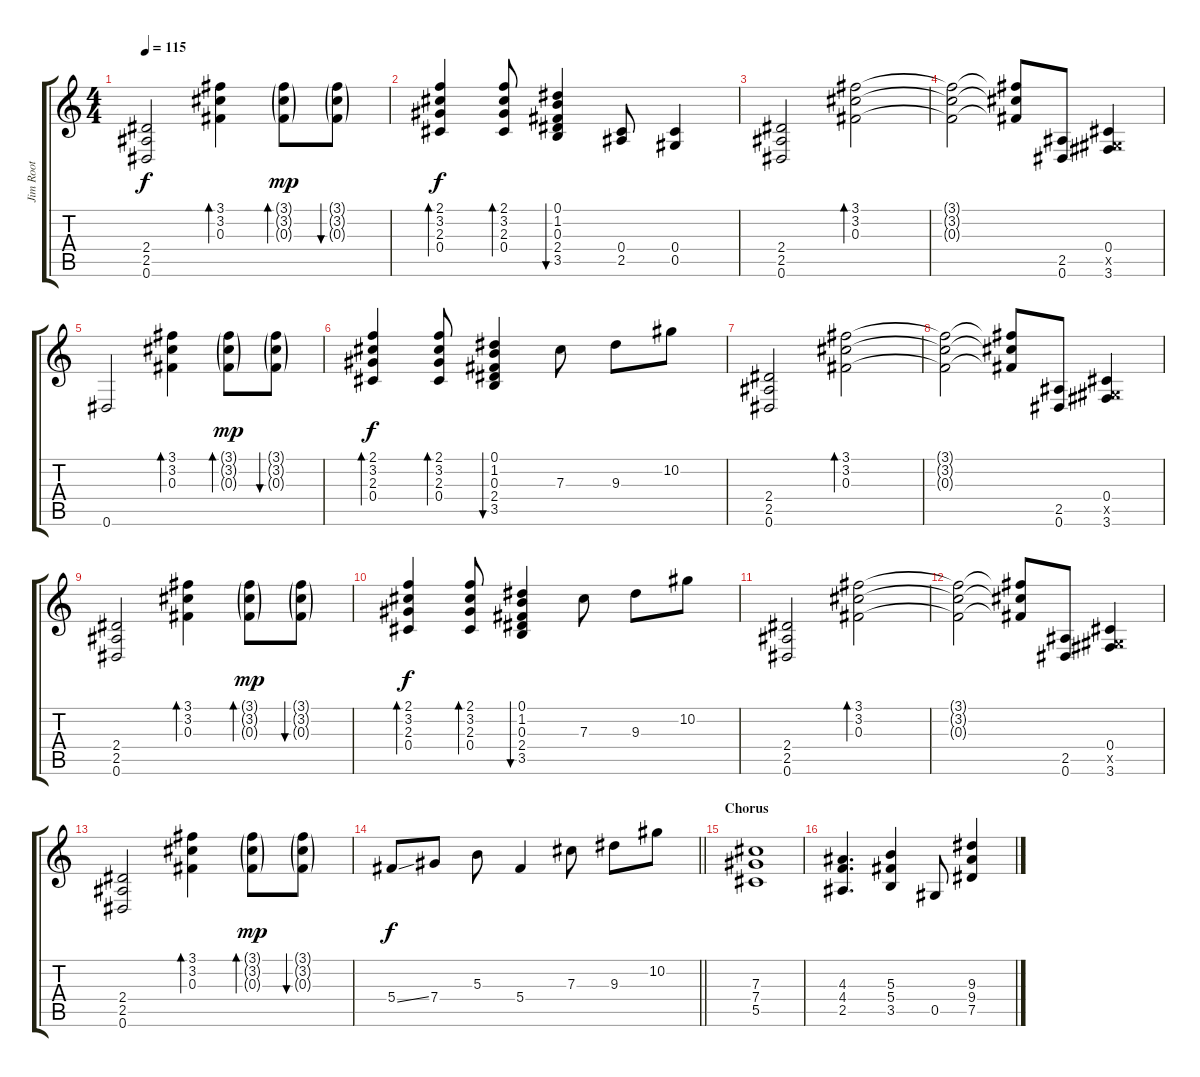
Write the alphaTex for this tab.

\track ("Jim Root" "Jim Root") {instrument electricguitarclean}
\staff {score tabs}
\tuning (Eb4 Bb3 Gb3 Db3 Ab2 Eb2) {hide}
\ts (4 4)
\tempo 115
\clef g2
\ks c
(2.4 2.5 0.6).2{dy f} (3.1 3.2 0.3).4{bd 60} (3.1{g} 3.2{g} 0.3{g}).8{bd 60 dy mp} (3.1{g} 3.2{g} 0.3{g}).8{bu 60} |
(2.1 3.2 2.3 0.4).4{bd 60 dy f} (2.1 3.2 2.3 0.4).8{bd 60} (0.1 1.2 0.3 2.4 3.5).4{bu 60} (0.4 2.5).8 (0.4 0.5).4 |
(2.4 2.5 0.6).2 (3.1 3.2 0.3).2{bd 60} |
(3.1{t} 3.2{t} 0.3{t}).2 (3.1{t} 3.2{t} 0.3{t}).8 (2.5 0.6).8 (0.4 0.5{x} 3.6).4 |
0.6.2 (3.1 3.2 0.3).4{bd 60} (3.1{g} 3.2{g} 0.3{g}).8{bd 60 dy mp} (3.1{g} 3.2{g} 0.3{g}).8{bu 60} |
(2.1 3.2 2.3 0.4).4{bd 60 dy f} (2.1 3.2 2.3 0.4).8{bd 60} (0.1 1.2 0.3 2.4 3.5).4{bu 60} 7.3.8 9.3.8 10.2.8 |
(2.4 2.5 0.6).2 (3.1 3.2 0.3).2{bd 60} |
(3.1{t} 3.2{t} 0.3{t}).2 (3.1{t} 3.2{t} 0.3{t}).8 (2.5 0.6).8 (0.4 0.5{x} 3.6).4 |
(2.4 2.5 0.6).2 (3.1 3.2 0.3).4{bd 60} (3.1{g} 3.2{g} 0.3{g}).8{bd 60 dy mp} (3.1{g} 3.2{g} 0.3{g}).8{bu 60} |
(2.1 3.2 2.3 0.4).4{bd 60 dy f} (2.1 3.2 2.3 0.4).8{bd 60} (0.1 1.2 0.3 2.4 3.5).4{bu 60} 7.3.8 9.3.8 10.2.8 |
(2.4 2.5 0.6).2 (3.1 3.2 0.3).2{bd 60} |
(3.1{t} 3.2{t} 0.3{t}).2 (3.1{t} 3.2{t} 0.3{t}).8 (2.5 0.6).8 (0.4 0.5{x} 3.6).4 |
(2.4 2.5 0.6).2 (3.1 3.2 0.3).4{bd 60} (3.1{g} 3.2{g} 0.3{g}).8{bd 60 dy mp} (3.1{g} 3.2{g} 0.3{g}).8{bu 60} |
\barLineRight lightlight
5.4{ss}.8{dy f} 7.4.8 5.3.8 5.4.4 7.3.8 9.3.8 10.2.8 |
\section ("" "Chorus")
(7.3 7.4 5.5).1{volume 14} |
(4.3 4.4 2.5).4{d} (5.3 5.4 3.5).4 0.5.8 (9.3 9.4 7.5).4
